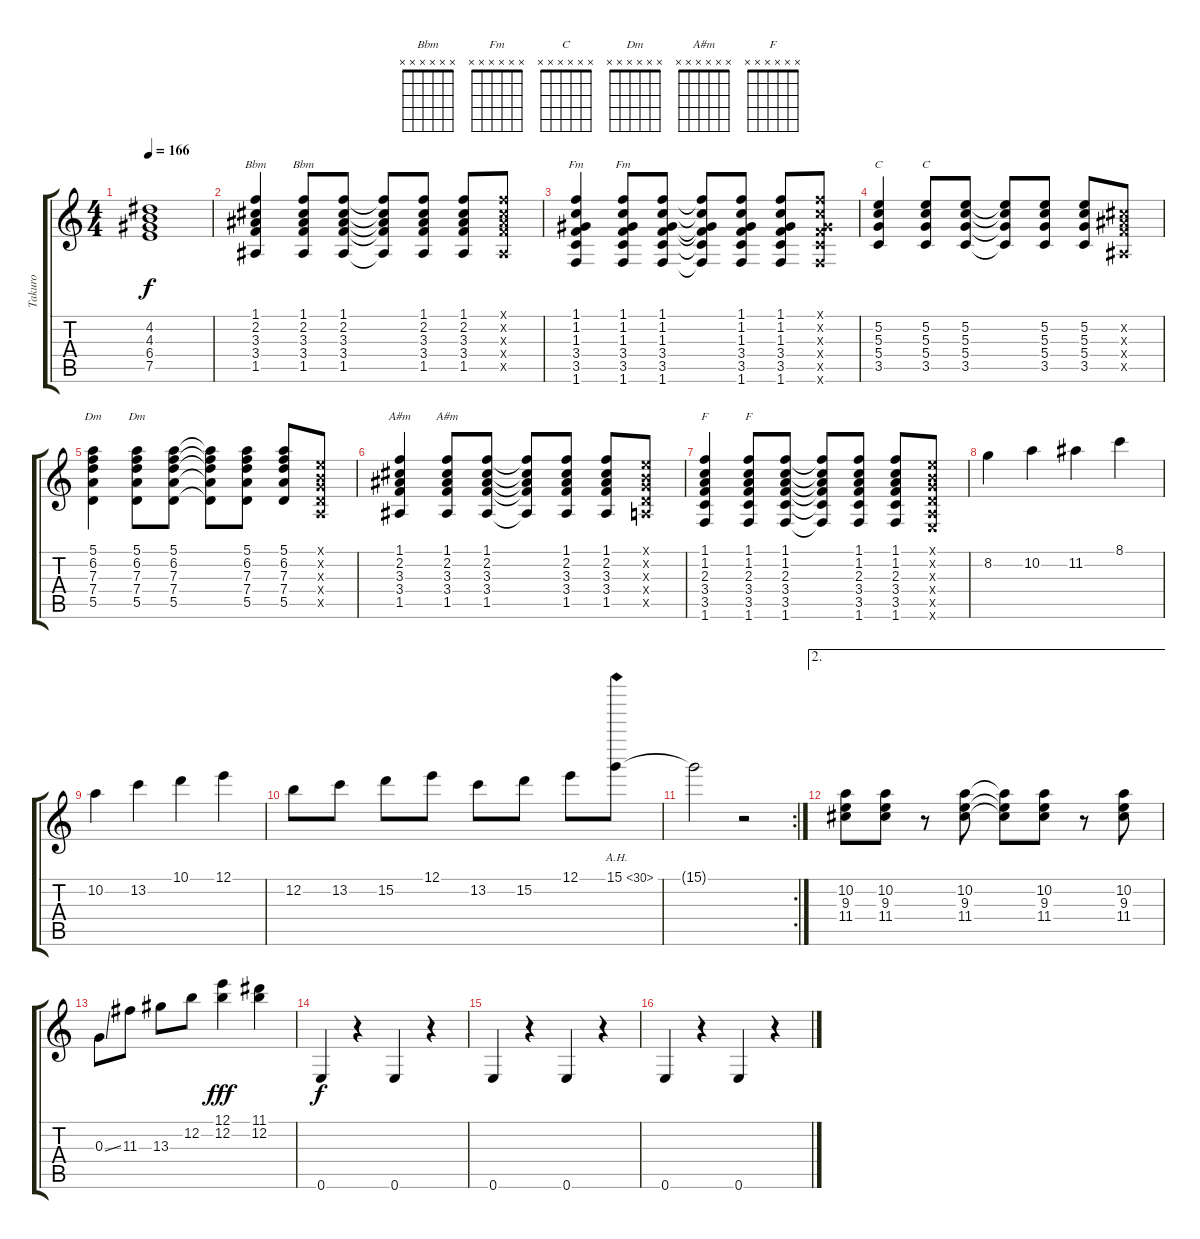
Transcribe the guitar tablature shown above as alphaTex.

\track ("Takuro" "Takuro") {instrument distortionguitar}
\staff {score tabs}
\tuning (E4 B3 G3 D3 A2 E2) {hide}
\chord ("Bbm" 1 2 3 3 1 x)
\chord ("Bbm" x x x x x x) {firstfret 0}
\chord ("Fm" 1 1 1 3 3 1)
\chord ("Fm" x x x x x x) {firstfret 0}
\chord ("C" 3 5 5 5 3 x)
\chord ("C" x x x x x x) {firstfret 0}
\chord ("Dm" 5 6 7 7 5 x) {firstfret 5}
\chord ("Dm" x x x x x x) {firstfret 0}
\chord ("A#m" 1 2 3 3 1 x)
\chord ("A#m" x x x x x x) {firstfret 0}
\chord ("F" 1 1 2 3 3 1)
\chord ("F" x x x x x x) {firstfret 0}
\ts (4 4)
\tempo 166
\clef g2
\ks c
(4.2{t} 4.3{t} 6.4{t} 7.5{t}).1{dy f} |
(1.1 2.2 3.3 3.4 1.5).4{ch "Bbm"} (1.1 2.2 3.3 3.4 1.5).8{ch "Bbm"} (1.1 2.2 3.3 3.4 1.5).8 (1.1{t} 2.2{t} 3.3{t} 3.4{t} 1.5{t}).8 (1.1 2.2 3.3 3.4 1.5).8 (1.1 2.2 3.3 3.4 1.5).8 (1.1{x} 2.2{x} 3.3{x} 3.4{x} 1.5{x}).8 |
(1.1 1.2 1.3 3.4 3.5 1.6).4{ch "Fm"} (1.1 1.2 1.3 3.4 3.5 1.6).8{ch "Fm"} (1.1 1.2 1.3 3.4 3.5 1.6).8 (1.1{t} 1.2{t} 1.3{t} 3.4{t} 3.5{t} 1.6{t}).8 (1.1 1.2 1.3 3.4 3.5 1.6).8 (1.1 1.2 1.3 3.4 3.5 1.6).8 (1.1{x} 1.2{x} 1.3{x} 3.4{x} 3.5{x} 1.6{x}).8 |
(5.2 5.3 5.4 3.5).4{ch "C"} (5.2 5.3 5.4 3.5).8{ch "C"} (5.2 5.3 5.4 3.5).8 (5.2{t} 5.3{t} 5.4{t} 3.5{t}).8 (5.2 5.3 5.4 3.5).8 (5.2 5.3 5.4 3.5).8 (2.2{x} 3.3{x} 3.4{x} 1.5{x}).8 |
(5.1 6.2 7.3 7.4 5.5).4{ch "Dm"} (5.1 6.2 7.3 7.4 5.5).8{ch "Dm"} (5.1 6.2 7.3 7.4 5.5).8 (5.1{t} 6.2{t} 7.3{t} 7.4{t} 5.5{t}).8 (5.1 6.2 7.3 7.4 5.5).8 (5.1 6.2 7.3 7.4 5.5).8 (0.1{x} 0.2{x} 0.3{x} 0.4{x} 0.5{x}).8 |
(1.1 2.2 3.3 3.4 1.5).4{ch "A#m"} (1.1 2.2 3.3 3.4 1.5).8{ch "A#m"} (1.1 2.2 3.3 3.4 1.5).8 (1.1{t} 2.2{t} 3.3{t} 3.4{t} 1.5{t}).8 (1.1 2.2 3.3 3.4 1.5).8 (1.1 2.2 3.3 3.4 1.5).8 (0.1{x} 0.2{x} 0.3{x} 0.4{x} 0.5{x}).8 |
(1.1 1.2 2.3 3.4 3.5 1.6).4{ch "F"} (1.1 1.2 2.3 3.4 3.5 1.6).8{ch "F"} (1.1 1.2 2.3 3.4 3.5 1.6).8 (1.1{t} 1.2{t} 2.3{t} 3.4{t} 3.5{t} 1.6{t}).8 (1.1 1.2 2.3 3.4 3.5 1.6).8 (1.1 1.2 2.3 3.4 3.5 1.6).8 (0.1{x} 0.2{x} 0.3{x} 0.4{x} 0.5{x} 0.6{x}).8 |
8.2.4 10.2.4{volume 16} 11.2.4{volume 16} 8.1.4 |
10.2.4 13.2.4{volume 16} 10.1.4{volume 16} 12.1.4 |
12.2.8 13.2.8 15.2.8 12.1.8 13.2.8 15.2.8 12.1.8 15.1{ah 15}.8 |
\rc 2
15.1{t}.2 r.2 |
\ae 2
(10.2 9.3 11.4).8 (10.2 9.3 11.4).8 r.8 (10.2 9.3 11.4).8 (10.2{t} 9.3{t} 11.4{t}).8 (10.2 9.3 11.4).8 r.8 (10.2 9.3 11.4).8 |
0.3{ss}.8 11.3.8 13.3.8 12.2.8 (12.1 12.2).4{dy fff volume 16} (11.1 12.2).4{volume 16} |
0.6.4{dy f} r.4 0.6.4 r.4 |
0.6.4 r.4 0.6.4 r.4 |
0.6.4 r.4 0.6.4 r.4
